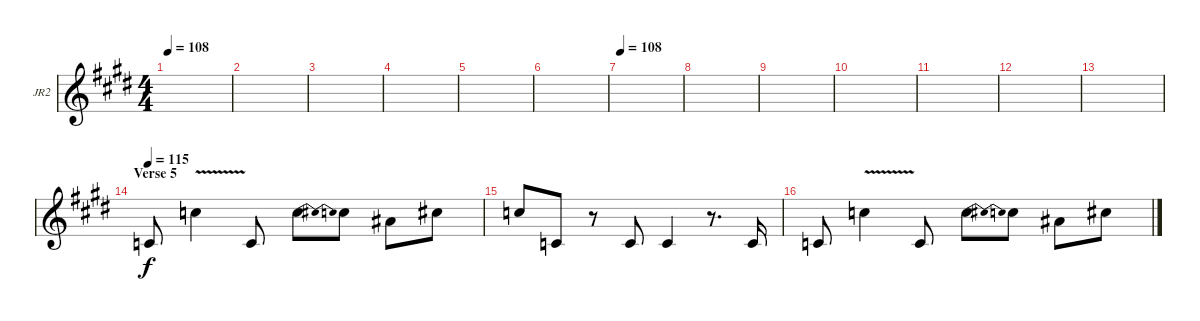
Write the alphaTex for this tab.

\defaultSystemsLayout 4
\bracketExtendMode groupsimilarinstruments
\firstSystemTrackNameOrientation horizontal
\otherSystemsTrackNameOrientation horizontal
\track ("Jordan Rudess String" "JR2") {instrument stringensemble1}
\staff {score}
\tuning (E4 B3 G3 D3 A2 E2)
\displaytranspose 12
\ts (4 4)
\tempo 108
\clef g2
\ks e
|
|
|
|
|
|
\tempo 108
|
|
|
|
|
|
|
\section ("" "Verse 5")
\tempo 115
3.5.8 1.2{v}.4 3.5.8 1.2{be (bendrelease 0 0 30.599999999999998 2 30.599999999999998 2 59.4 0)}.8 1.2.8 3.3.8 2.2.8 |
1.2.8 3.5.8 r.8 3.5.8 3.5.4 r.8{d} 3.5.16 |
3.5.8 1.2{v}.4 3.5.8 1.2{be (bendrelease 0 0 24.599999999999998 2 37.199999999999996 2 59.4 0)}.8 1.2.8 3.3.8 2.2.8
